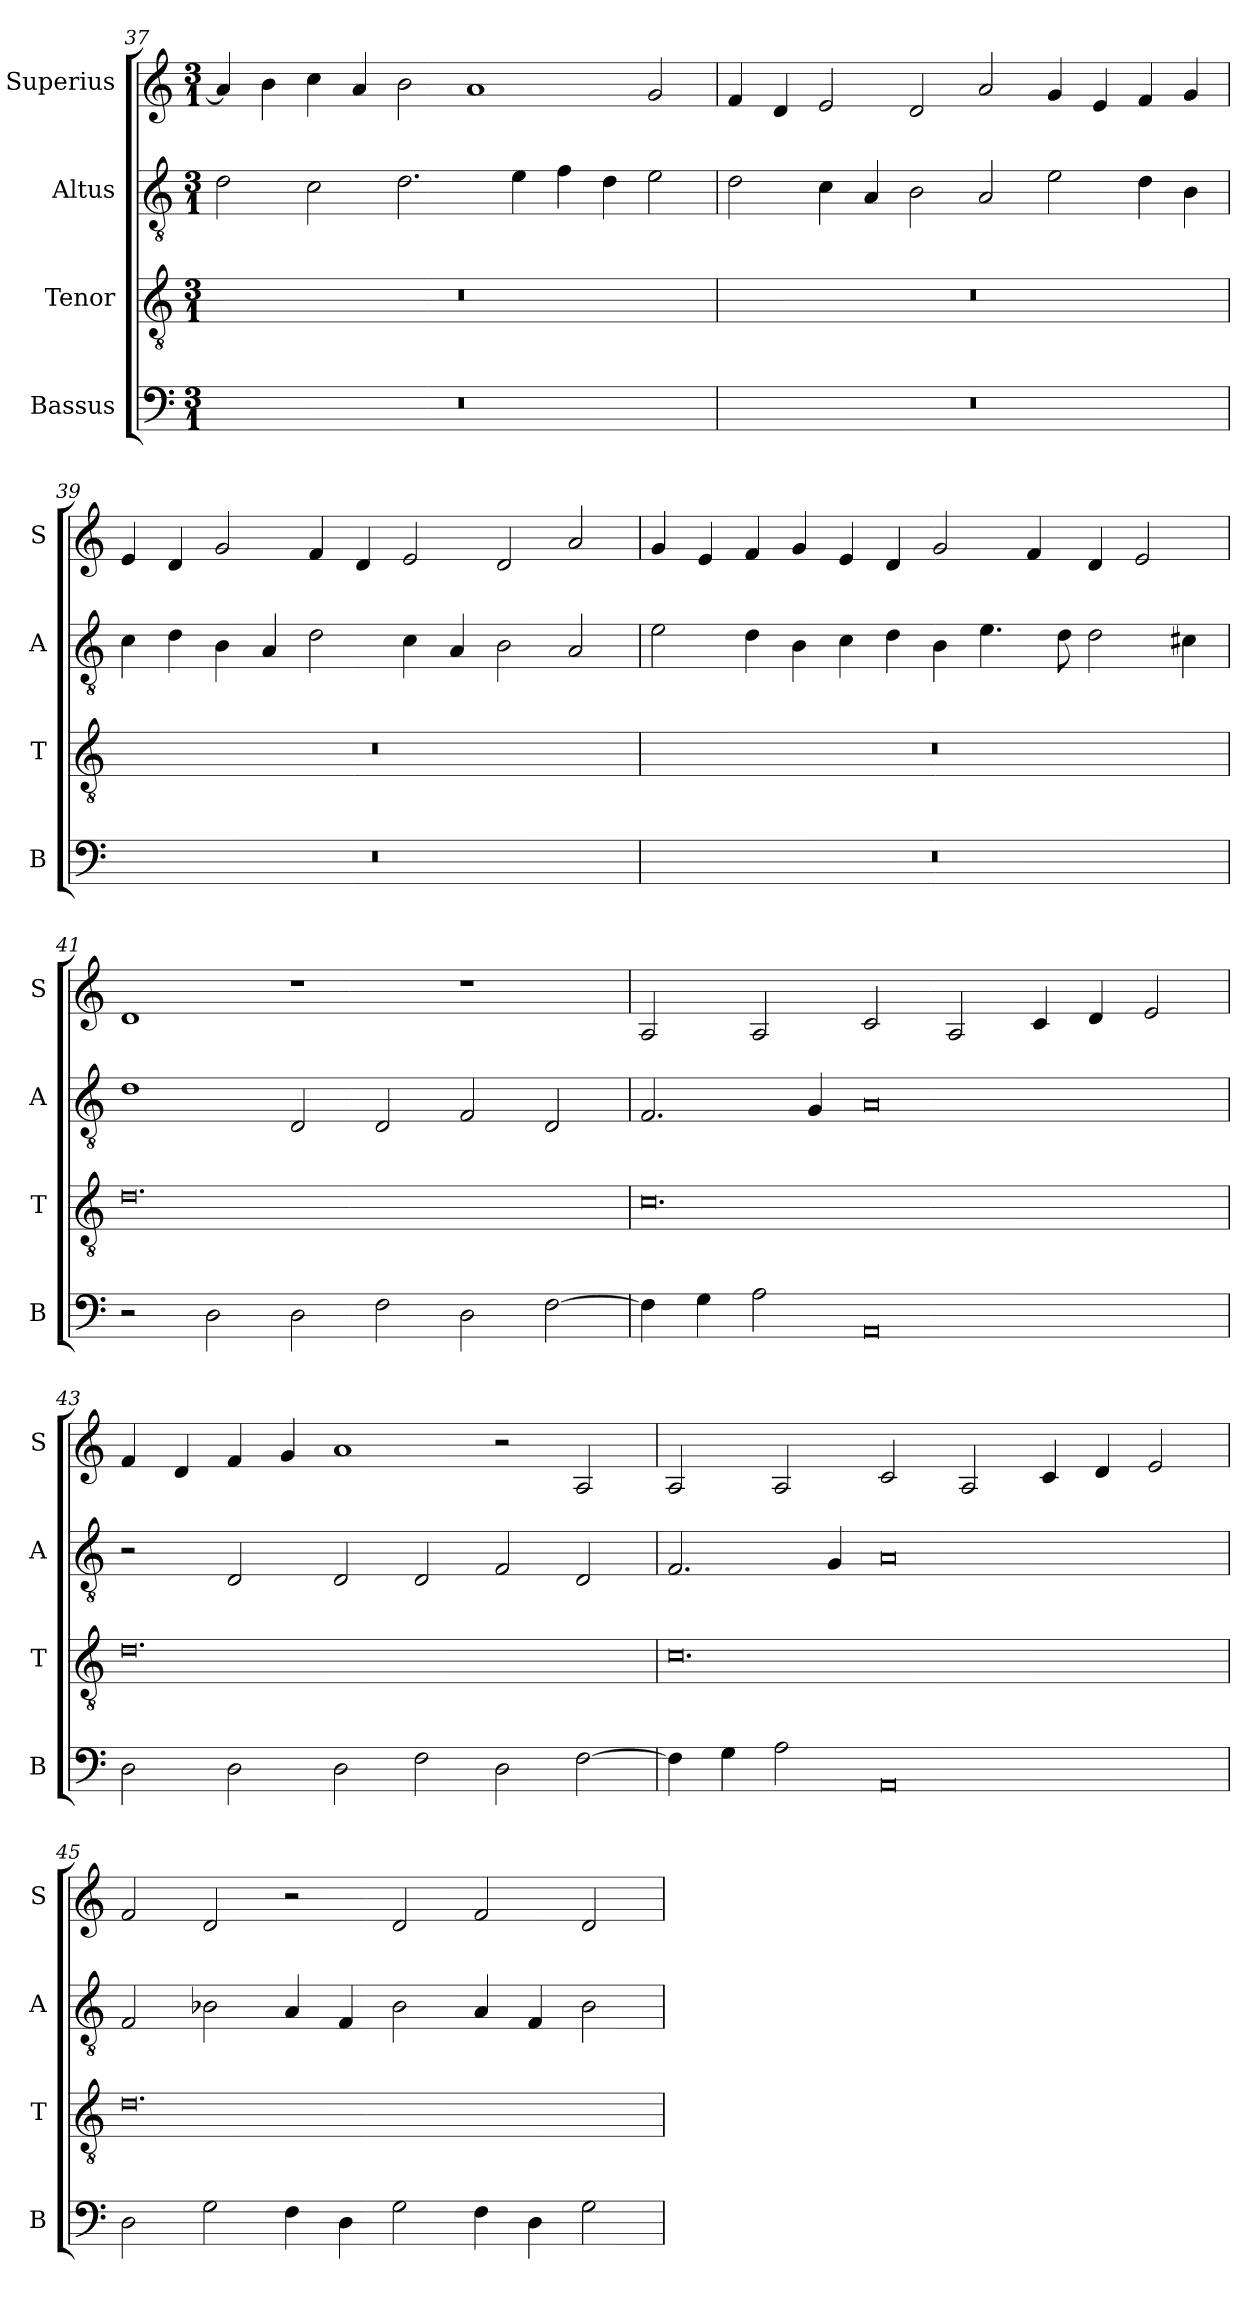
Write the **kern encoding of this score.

**kern	**kern	**kern	**kern
*part4	*part3	*part2	*part1
*staff4	*staff3	*staff2	*staff1
*I"Bassus	*I"Tenor	*I"Altus	*I"Superius
*I'B	*I'T	*I'A	*I'S
*clefF4	*clefGv2	*clefGv2	*clefG2
*k[]	*k[]	*k[]	*k[]
*M3/1	*M3/1	*M3/1	*M3/1
=37	=37	=37	=37
0.r	0.r	2d\	4a/]
.	.	.	4b\
.	.	2c\	4cc\
.	.	.	4a/
.	.	2.d\	2b\
.	.	.	1a
.	.	4e\	.
.	.	4f\	.
.	.	4d\	.
.	.	2e\	2g/
=38	=38	=38	=38
0.r	0.r	2d\	4f/
.	.	.	4d/
.	.	4c\	2e/
.	.	4A/	.
.	.	2B\	2d/
.	.	2A/	2a/
.	.	2e\	4g/
.	.	.	4e/
.	.	4d\	4f/
.	.	4B\	4g/
=39	=39	=39	=39
0.r	0.r	4c\	4e/
.	.	4d\	4d/
.	.	4B\	2g/
.	.	4A/	.
.	.	2d\	4f/
.	.	.	4d/
.	.	4c\	2e/
.	.	4A/	.
.	.	2B\	2d/
.	.	2A/	2a/
=40	=40	=40	=40
0.r	0.r	2e\	4g/
.	.	.	4e/
.	.	4d\	4f/
.	.	4B\	4g/
.	.	4c\	4e/
.	.	4d\	4d/
.	.	4B\	2g/
.	.	4.e\	.
.	.	.	4f/
.	.	8d\	.
.	.	2d\	4d/
.	.	.	2e/
.	.	4c#X\	.
=41	=41	=41	=41
2r	0.d	1d	1d
2D\	.	.	.
2D\	.	2D/	1r
2F\	.	2D/	.
2D\	.	2F/	1r
[2F\	.	2D/	.
=42	=42	=42	=42
4F\]	0.c	2.F/	2A/
4G\	.	.	.
2A\	.	.	2A/
.	.	4G/	.
0AA	.	0A	2c/
.	.	.	2A/
.	.	.	4c/
.	.	.	4d/
.	.	.	2e/
=43	=43	=43	=43
2D\	0.d	2r	4f/
.	.	.	4d/
2D\	.	2D/	4f/
.	.	.	4g/
2D\	.	2D/	1a
2F\	.	2D/	.
2D\	.	2F/	2r
[2F\	.	2D/	2A/
=44	=44	=44	=44
4F\]	0.c	2.F/	2A/
4G\	.	.	.
2A\	.	.	2A/
.	.	4G/	.
0AA	.	0A	2c/
.	.	.	2A/
.	.	.	4c/
.	.	.	4d/
.	.	.	2e/
=45	=45	=45	=45
2D\	0.d	2F/	2f/
2G\	.	2B-X\	2d/
4F\	.	4A/	2r
4D\	.	4F/	.
2G\	.	2B-\	2d/
4F\	.	4A/	2f/
4D\	.	4F/	.
2G\	.	2B-\	2d/
=	=	=	=
*-	*-	*-	*-
